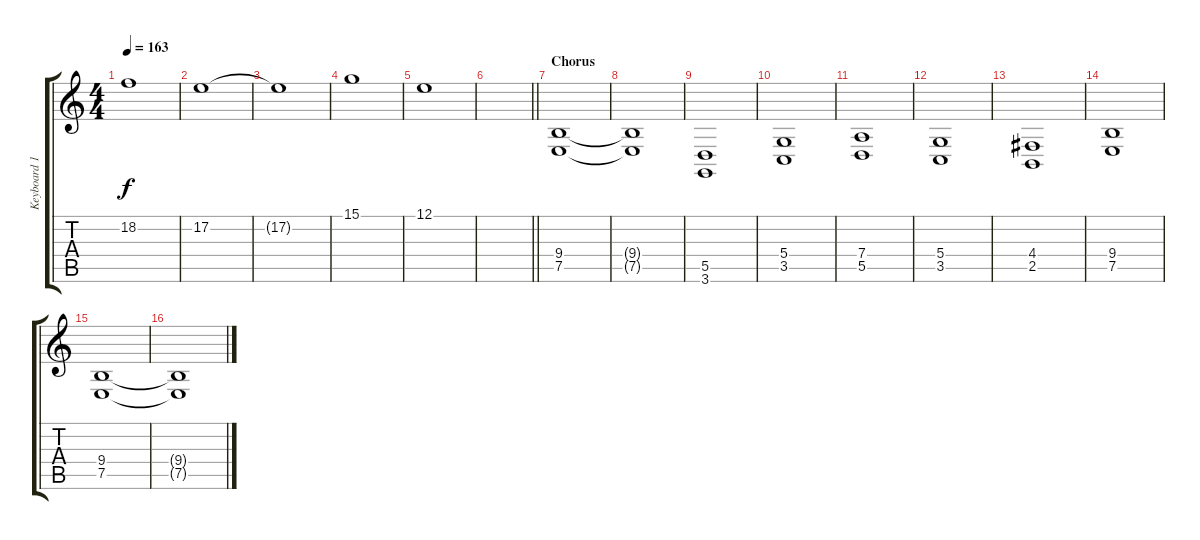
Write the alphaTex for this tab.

\track ("Keyboard 1" "Keyboard 1") {instrument synthstrings1}
\staff {score tabs}
\tuning (E4 B3 G3 D3 A2 E2) {hide}
\ts (4 4)
\tempo 163
\clef g2
\ks c
18.2{t}.1{dy f} |
17.2.1 |
17.2{t}.1 |
15.1.1 |
12.1.1 |
\barLineRight lightlight
|
\section ("" "Chorus")
(9.4 7.5).1 |
(9.4{t} 7.5{t}).1 |
(5.5 3.6).1 |
(5.4 3.5).1 |
(7.4 5.5).1 |
(5.4 3.5).1 |
(4.4 2.5).1 |
(9.4 7.5).1 |
(9.4 7.5).1 |
(9.4{t} 7.5{t}).1
